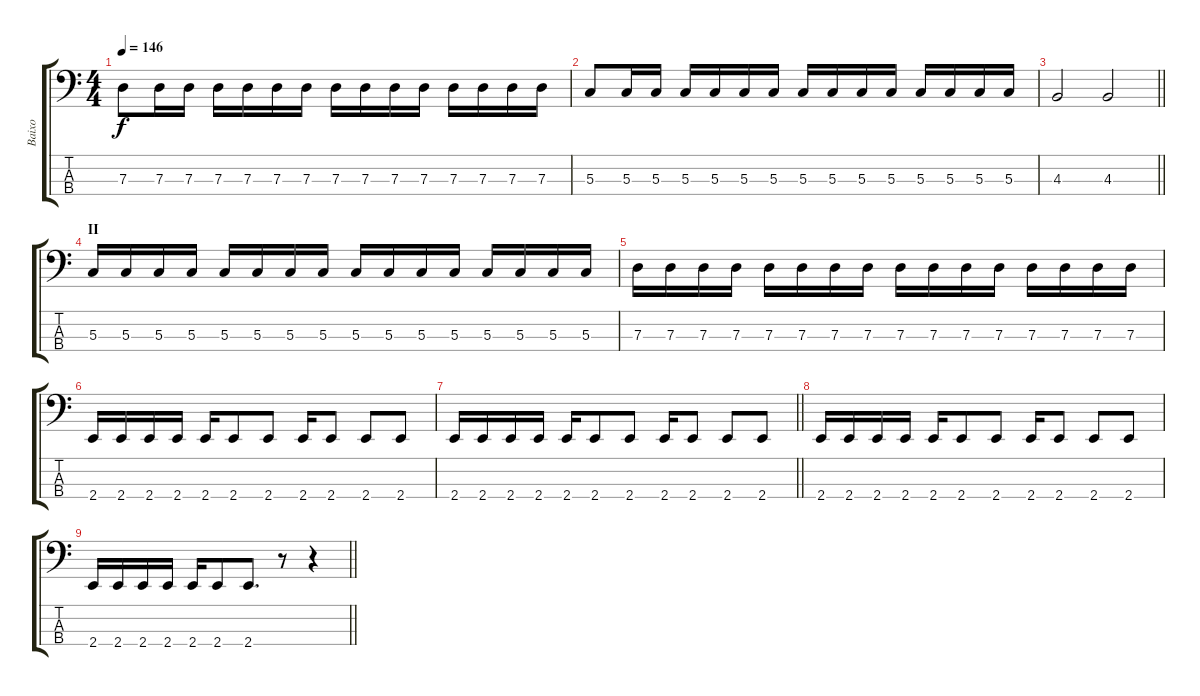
\track ("Baixo" "Baixo") {instrument electricbassfinger}
\staff {score tabs}
\tuning (F2 C2 G1 D1) {hide}
\ts (4 4)
\tempo 146
\clef f4
\ks c
7.3.8{dy f} 7.3.16 7.3.16 7.3.16 7.3.16 7.3.16 7.3.16 7.3.16 7.3.16 7.3.16 7.3.16 7.3.16 7.3.16 7.3.16 7.3.16 |
5.3.8 5.3.16 5.3.16 5.3.16 5.3.16 5.3.16 5.3.16 5.3.16 5.3.16 5.3.16 5.3.16 5.3.16 5.3.16 5.3.16 5.3.16 |
\barLineRight lightlight
4.3.2 4.3.2 |
\section ("" "II")
5.3.16 5.3.16 5.3.16 5.3.16 5.3.16 5.3.16 5.3.16 5.3.16 5.3.16 5.3.16 5.3.16 5.3.16 5.3.16 5.3.16 5.3.16 5.3.16 |
7.3.16 7.3.16 7.3.16 7.3.16 7.3.16 7.3.16 7.3.16 7.3.16 7.3.16 7.3.16 7.3.16 7.3.16 7.3.16 7.3.16 7.3.16 7.3.16 |
2.4.16 2.4.16 2.4.16 2.4.16 2.4.16 2.4.8 2.4.8 2.4.16 2.4.8 2.4.8 2.4.8 |
\barLineRight lightlight
2.4.16 2.4.16 2.4.16 2.4.16 2.4.16 2.4.8 2.4.8 2.4.16 2.4.8 2.4.8 2.4.8 |
2.4.16 2.4.16 2.4.16 2.4.16 2.4.16 2.4.8 2.4.8 2.4.16 2.4.8 2.4.8 2.4.8 |
\barLineRight lightlight
2.4.16 2.4.16 2.4.16 2.4.16 2.4.16 2.4.8 2.4.8{d} r.8 r.4
